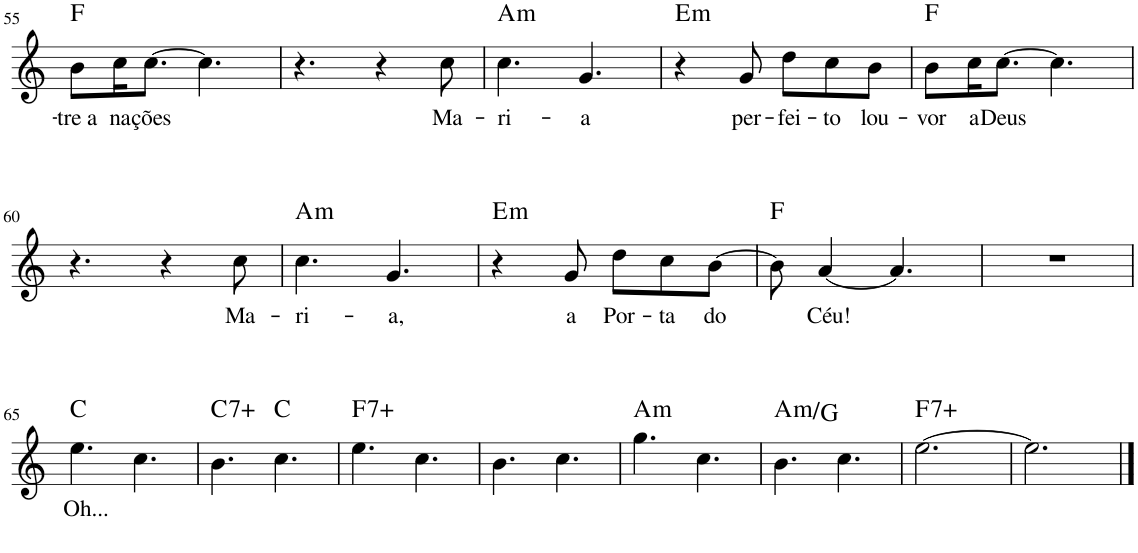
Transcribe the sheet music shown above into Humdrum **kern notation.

**kern	**text	**harte
*part1	*part1	*part1
*staff1	*staff1	*
*I"Voz	*	*
*I'Vo.	*	*
!!LO:PB:g=z
*clefG2	*	*
*k[]	*	*
*M6/8	*	*
=55	=55	=55
!	!LO:LY:b	!
8b\L	-tre a	F:maj
!	!LO:LY:b	!
16cc\K	na-	.
!	!LO:LY:b	!
[8.cc\J	-ções	.
4.cc\]	.	.
=56	=56	=56
4.r	.	.
4r	.	.
!	!LO:LY:b	!
8cc\	Ma-	.
=57	=57	=57
!	!LO:LY:b	!LO:H:kt=m
4.cc\	-ri-	A:min
!	!LO:LY:b	!
4.g/	-a	.
=58	=58	=58
!	!	!LO:H:kt=m
4r	.	E:min
!	!LO:LY:b	!
8g/	per-	.
!	!LO:LY:b	!
8dd\L	-fei-	.
!	!LO:LY:b	!
8cc\	-to	.
!	!LO:LY:b	!
8b\J	lou-	.
=59	=59	=59
!	!LO:LY:b	!
8b\L	-vor	F:maj
!	!LO:LY:b	!
16cc\K	a	.
!	!LO:LY:b	!
[8.cc\J	Deus	.
4.cc\]	.	.
!!LO:LB:g=z
=60	=60	=60
4.r	.	.
4r	.	.
!	!LO:LY:b	!
8cc\	Ma-	.
=61	=61	=61
!	!LO:LY:b	!LO:H:kt=m
4.cc\	-ri-	A:min
!	!LO:LY:b	!
4.g/	-a,	.
=62	=62	=62
!	!	!LO:H:kt=m
4r	.	E:min
!	!LO:LY:b	!
8g/	a	.
!	!LO:LY:b	!
8dd\L	Por-	.
!	!LO:LY:b	!
8cc\	-ta	.
!	!LO:LY:b	!
[8b\J	do	.
=63	=63	=63
8b\]	.	F:maj
!	!LO:LY:b	!
[4a/	Céu!	.
4.a/]	.	.
=64	=64	=64
2.r	.	.
!!LO:LB:g=z
=65	=65	=65
!	!LO:LY:b	!
4.ee\	Oh...	C:maj
4.cc\	.	.
=66	=66	=66
!	!	!LO:H:kt=7+
4.bn\	.	C:aug(b7)
4.cc\	.	C:maj
=67	=67	=67
!	!	!LO:H:kt=7+
4.een\	.	F:aug(b7)
4.ccn\	.	.
=68	=68	=68
4.b\	.	.
4.cc\	.	.
=69	=69	=69
!	!	!LO:H:kt=m
4.gg\	.	A:min
4.cc\	.	.
=70	=70	=70
!	!	!LO:H:kt=m
4.b\	.	A:min/b7
4.cc\	.	.
=71	=71	=71
!	!	!LO:H:kt=7+
[2.een\	.	F:aug(b7)
=72	=72	=72
2.ee\]	.	.
==	==	==
*-	*-	*-
